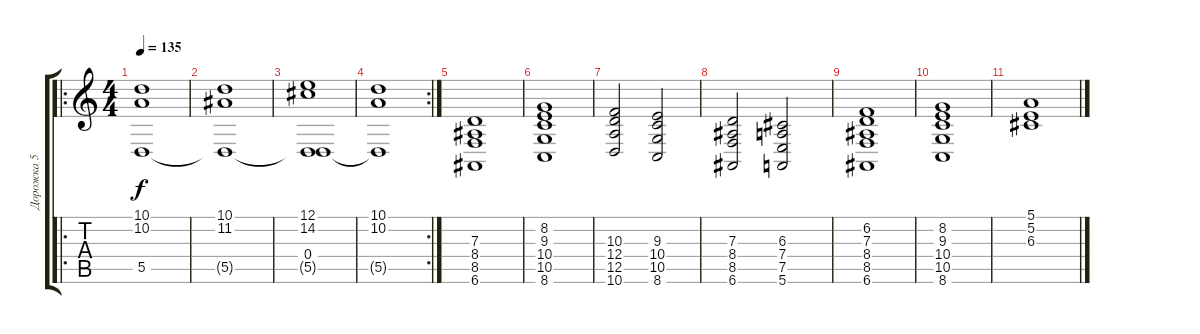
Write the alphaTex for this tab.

\track ("Дорожка 5" "Дорожка 5") {instrument viola}
\staff {score tabs}
\tuning (E4 B3 G3 D3 A2 E2) {hide}
\ro
\ts (4 4)
\tempo 135
\clef g2
\ks c
(10.1 10.2 5.5).1{dy f volume 10} |
(10.1 11.2 5.5{t}).1 |
(12.1 14.2 0.4 5.5{t}).1 |
\rc 2
(10.1 10.2 5.5{t}).1 |
(7.3 8.4 8.5 6.6).1 |
(8.2 9.3 10.4 10.5 8.6).1 |
(10.3 12.4 12.5 10.6).2 (9.3 10.4 10.5 8.6).2 |
(7.3 8.4 8.5 6.6).2 (6.3 7.4 7.5 5.6).2 |
(6.2 7.3 8.4 8.5 6.6).1 |
(8.2 9.3 10.4 10.5 8.6).1 |
(5.1 5.2 6.3).1
